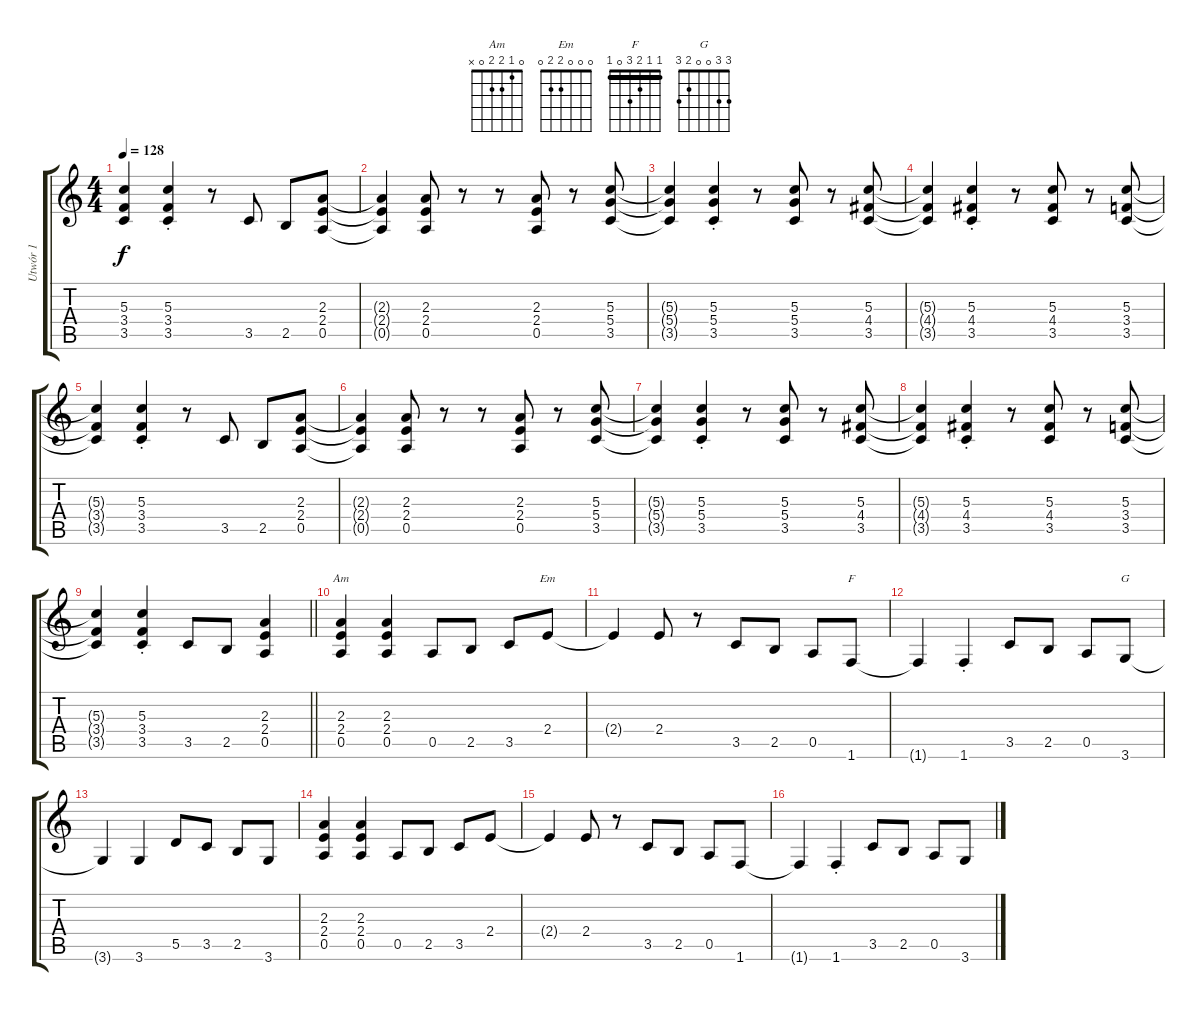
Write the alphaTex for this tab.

\track ("Utwór 1" "Utwór 1") {instrument overdrivenguitar}
\staff {score tabs}
\tuning (E4 B3 G3 D3 A2 E2) {hide}
\chord ("Am" 0 1 2 2 0 x)
\chord ("Em" 0 0 0 2 2 0)
\chord ("F" 1 1 2 3 0 1) {barre 1}
\chord ("G" 3 3 0 0 2 3)
\ts (4 4)
\tempo 128
\clef g2
\ks c
(5.3{t} 3.4{t} 3.5{t}).4{dy f} (5.3{st} 3.4{st} 3.5{st}).4 r.8 3.5.8 2.5.8 (2.3 2.4 0.5).8 |
(2.3{t} 2.4{t} 0.5{t}).4 (2.3 2.4 0.5).8 r.8 r.8 (2.3 2.4 0.5).8 r.8 (5.3 5.4 3.5).8 |
(5.3{t} 5.4{t} 3.5{t}).4 (5.3{st} 5.4{st} 3.5{st}).4 r.8 (5.3 5.4 3.5).8 r.8 (5.3 4.4 3.5).8 |
(5.3{t} 4.4{t} 3.5{t}).4 (5.3{st} 4.4{st} 3.5{st}).4 r.8 (5.3 4.4 3.5).8 r.8 (5.3 3.4 3.5).8 |
(5.3{t} 3.4{t} 3.5{t}).4 (5.3{st} 3.4{st} 3.5{st}).4 r.8 3.5.8 2.5.8 (2.3 2.4 0.5).8 |
(2.3{t} 2.4{t} 0.5{t}).4 (2.3 2.4 0.5).8 r.8 r.8 (2.3 2.4 0.5).8 r.8 (5.3 5.4 3.5).8 |
(5.3{t} 5.4{t} 3.5{t}).4 (5.3{st} 5.4{st} 3.5{st}).4 r.8 (5.3 5.4 3.5).8 r.8 (5.3 4.4 3.5).8 |
(5.3{t} 4.4{t} 3.5{t}).4 (5.3{st} 4.4{st} 3.5{st}).4 r.8 (5.3 4.4 3.5).8 r.8 (5.3 3.4 3.5).8 |
\barLineRight lightlight
(5.3{t} 3.4{t} 3.5{t}).4 (5.3{st} 3.4{st} 3.5{st}).4 3.5.8 2.5.8 (2.3 2.4 0.5).4 |
(2.3 2.4 0.5).4{ch "Am"} (2.3 2.4 0.5).4 0.5.8 2.5.8 3.5.8 2.4.8{ch "Em"} |
2.4{t}.4 2.4.8 r.8 3.5.8 2.5.8 0.5.8 1.6.8{ch "F"} |
1.6{t}.4 1.6{st}.4 3.5.8 2.5.8 0.5.8 3.6.8{ch "G"} |
3.6{t}.4 3.6.4 5.5.8 3.5.8 2.5.8 3.6.8 |
(2.3 2.4 0.5).4 (2.3 2.4 0.5).4 0.5.8 2.5.8 3.5.8 2.4.8 |
2.4{t}.4 2.4.8 r.8 3.5.8 2.5.8 0.5.8 1.6.8 |
1.6{t}.4 1.6{st}.4 3.5.8 2.5.8 0.5.8 3.6.8
